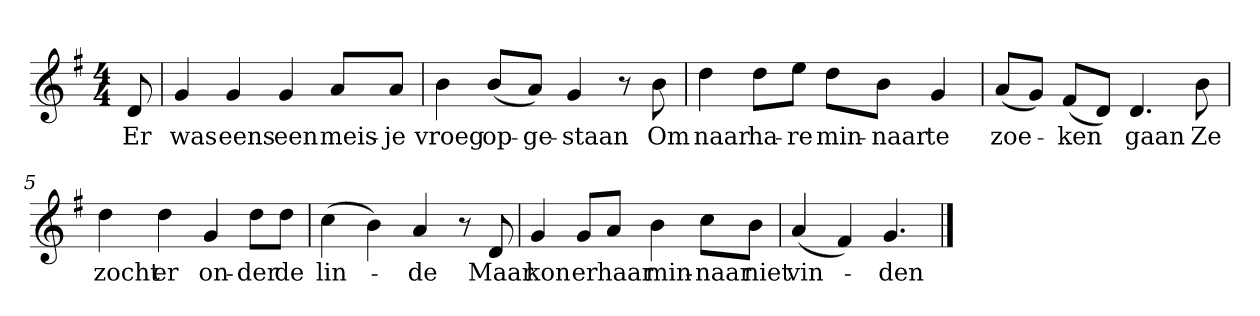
**kern	**text
*part1	*part1
*staff1	*staff1
*clefG2	*
*k[f#]	*
*G:	*
*M4/4	*
*MM120	*
=	=
8d	Er
=1	=1
4g	was
4g	eens
4g	een
8a/L	meis-
8a/J	-je
=2	=2
4b	vroeg
(8b/L	op-
8a/J)	-ge-
4g	-staan
8r	.
8b	Om
=3	=3
4dd	naar
8dd\L	ha-
8ee\J	-re
8dd\L	min-
8b\J	-naar
4g	te
=4	=4
(8a/L	zoe-
8g/J)	.
(8f#/L	-ken
8d/J)	.
4.d	gaan
8b	Ze
=5	=5
4dd	zocht
4dd	er
4g	on-
8dd\L	-der
8dd\J	de
=6	=6
(4cc	lin-
4b)	.
4a	-de
8r	.
8d	Maar
=7	=7
4g	kon
8g/L	er
8a/J	haar
4b	min-
8cc\L	-naar
8b\J	niet
=8	=8
(4a	vin-
4f#)	.
4.g	-den
==	==
*-	*-
